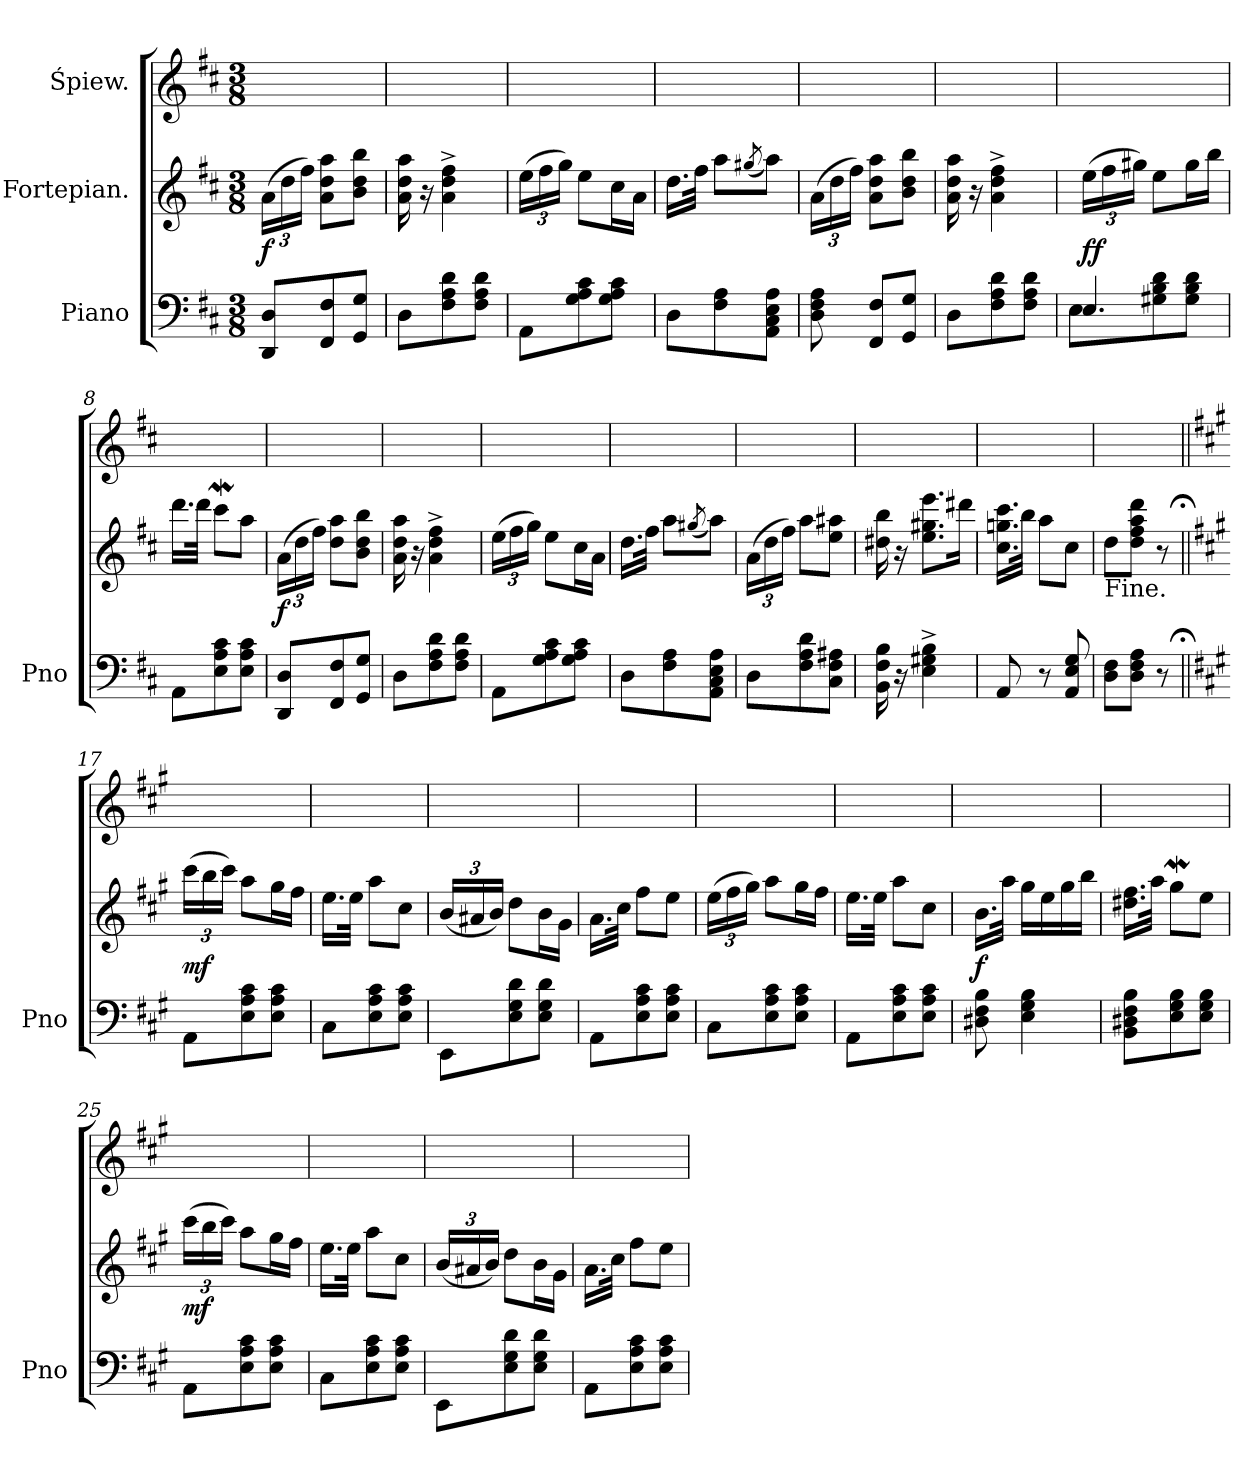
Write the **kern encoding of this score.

**kern	**kern	**dynam	**kern
*part3	*part2	*part2	*part1
*staff3	*staff2	*staff2	*staff1
*I"Piano	*I"Fortepian.	*	*I"Śpiew.
*I'Pno	*	*	*
*clefF4	*clefG2	*	*clefG2
*k[f#c#]	*k[f#c#]	*	*k[f#c#]
*D:	*D:	*	*D:
*M3/8	*M3/8	*	*M3/8
=1	=1	=1	=1
!	!	!LO:DY:b	!
8DD/ 8D/L	(24a\LL	f	4.ryy
.	24dd\	.	.
.	24ff#\JJ)	.	.
8FF#/ 8F#/	8a\ 8dd\ 8aa\L	.	.
8GG/ 8G/J	8b\ 8dd\ 8bb\J	.	.
=2	=2	=2	=2
8D\L	16a\ 16dd\ 16aa\	.	4.ryy
.	16r	.	.
8F#\ 8A\ 8d\	4a^\ 4dd^\ 4ff#^\	.	.
8F#\ 8A\ 8d\J	.	.	.
=3	=3	=3	=3
8AA\L	(24ee\LL	.	4.ryy
.	24ff#\	.	.
.	24gg\JJ)	.	.
8G\ 8A\ 8c#\	8ee\L	.	.
8G\ 8A\ 8c#\J	16cc#\L	.	.
.	16a\JJ	.	.
=4	=4	=4	=4
8D\L	16.dd\LL	.	4.ryy
.	32ff#\JJk	.	.
8F#\ 8A\	8aa\L	.	.
.	(8qgg#X/	.	.
8AA\ 8C#\ 8E\ 8A\J	8aa\J)	.	.
=5	=5	=5	=5
8D\ 8F#\ 8A\	(24a\LL	.	4.ryy
.	24dd\	.	.
.	24ff#\JJ)	.	.
8FF#/ 8F#/L	8a\ 8dd\ 8aa\L	.	.
8GG/ 8G/J	8b\ 8dd\ 8bb\J	.	.
=6	=6	=6	=6
8D\L	16a\ 16dd\ 16aa\	.	4.ryy
.	16r	.	.
8F#\ 8A\ 8d\	4a^\ 4dd^\ 4ff#^\	.	.
8F#\ 8A\ 8d\J	.	.	.
=7	=7	=7	=7
*^	*	*	*
!	!	!	!LO:DY:b	!
4.E/	8E\L	(24ee\LL	ff	4.ryy
.	.	24ff#\	.	.
.	.	24gg#X\JJ)	.	.
.	8G#X\ 8B\ 8d\	8ee\L	.	.
.	8G#\ 8B\ 8d\J	16gg#\L	.	.
.	.	16bb\JJ	.	.
*v	*v	*	*	*
=8	=8	=8	=8
8AA\L	16.ddd\LL	.	4.ryy
.	32ddd\JJk	.	.
8E\ 8A\ 8c#\	8ccc#W\L	.	.
8E\ 8A\ 8c#\J	8aa\J	.	.
=9	=9	=9	=9
!	!	!LO:DY:b	!
8DD/ 8D/L	(24a\LL	f	4.ryy
.	24dd\	.	.
.	24ff#\JJ)	.	.
8FF#/ 8F#/	8dd\ 8aa\L	.	.
8GG/ 8G/J	8b\ 8dd\ 8bb\J	.	.
=10	=10	=10	=10
8D\L	16a\ 16dd\ 16aa\	.	4.ryy
.	16r	.	.
8F#\ 8A\ 8d\	4a^\ 4dd^\ 4ff#^\	.	.
8F#\ 8A\ 8d\J	.	.	.
=11	=11	=11	=11
8AA\L	(24ee\LL	.	4.ryy
.	24ff#\	.	.
.	24gg\JJ)	.	.
8G\ 8A\ 8c#\	8ee\L	.	.
8G\ 8A\ 8c#\J	16cc#\L	.	.
.	16a\JJ	.	.
=12	=12	=12	=12
8D\L	16.dd\LL	.	4.ryy
.	32ff#\JJk	.	.
8F#\ 8A\	8aa\L	.	.
.	(8qgg#X/	.	.
8AA\ 8C#\ 8E\ 8A\J	8aa\J)	.	.
=13	=13	=13	=13
8D\L	(24a\LL	.	4.ryy
.	24dd\	.	.
.	24ff#\JJ)	.	.
8F#\ 8A\ 8d\	8aa\L	.	.
8C#\ 8F#\ 8A#X\J	8ee\ 8aa#X\J	.	.
=14	=14	=14	=14
16BB\ 16F#\ 16B\	16dd#X\ 16bb\	.	4.ryy
16r	16r	.	.
4E^\ 4G#X^\ 4B^\	8.ee\ 8.gg#X\ 8.eee\L	.	.
.	16ddd#X\Jk	.	.
=15	=15	=15	=15
8AA/	16.cc#\ 16.ggn\ 16.ccc#\LL	.	4.ryy
.	32bb\JJk	.	.
8r	8aa\L	.	.
8AA/ 8E/ 8G/	8cc#\J	.	.
=16	=16	=16	=16
!	!LO:TX:b:t=Fine.	!	!
8D\ 8F#\L	8dd\L	.	4.ryy
8D\ 8F#\ 8A\J	8dd\ 8ff#\ 8aa\ 8ddd\J	.	.
8r	8r	.	.
=17||;	=17||;	=17||	=17||
*k[f#c#g#]	*k[f#c#g#]	*	*k[f#c#g#]
!	!	!LO:DY:b	!
8AA\L	(24ccc#\LL	mf	4.ryy
.	24bb\	.	.
.	24ccc#\JJ)	.	.
8E\ 8A\ 8c#\	8aa\L	.	.
8E\ 8A\ 8c#\J	16gg#\L	.	.
.	16ff#\JJ	.	.
=18	=18	=18	=18
8C#\L	16.ee\LL	.	4.ryy
.	32ee\JJk	.	.
8E\ 8A\ 8c#\	8aa\L	.	.
8E\ 8A\ 8c#\J	8cc#\J	.	.
=19	=19	=19	=19
8EE\L	(24b/LL	.	4.ryy
.	24a#X/	.	.
.	24b/JJ)	.	.
8E\ 8G#\ 8d\	8dd\L	.	.
8E\ 8G#\ 8d\J	16b\L	.	.
.	16g#\JJ	.	.
=20	=20	=20	=20
8AA\L	16.a\LL	.	4.ryy
.	32cc#\JJk	.	.
8E\ 8A\ 8c#\	8ff#\L	.	.
8E\ 8A\ 8c#\J	8ee\J	.	.
=21	=21	=21	=21
8C#\L	(24ee\LL	.	4.ryy
.	24ff#\	.	.
.	24gg#\JJ)	.	.
8E\ 8A\ 8c#\	8aa\L	.	.
8E\ 8A\ 8c#\J	16gg#\L	.	.
.	16ff#\JJ	.	.
=22	=22	=22	=22
8AA\L	16.ee\LL	.	4.ryy
.	32ee\JJk	.	.
8E\ 8A\ 8c#\	8aa\L	.	.
8E\ 8A\ 8c#\J	8cc#\J	.	.
=23	=23	=23	=23
!	!	!LO:DY:b	!
8D#X\ 8F#\ 8B\	16.b\LL	f	4.ryy
.	32aa\JJk	.	.
4E\ 4G#\ 4B\	16gg#\LL	.	.
.	16ee\	.	.
.	16gg#\	.	.
.	16bb\JJ	.	.
=24	=24	=24	=24
8BB\ 8D#X\ 8F#\ 8B\L	16.dd#X\ 16.ff#\LL	.	4.ryy
.	32aa\JJk	.	.
8E\ 8G#\ 8B\	8gg#W\L	.	.
8E\ 8G#\ 8B\J	8ee\J	.	.
=25	=25	=25	=25
!	!	!LO:DY:b	!
8AA\L	(24ccc#\LL	mf	4.ryy
.	24bb\	.	.
.	24ccc#\JJ)	.	.
8E\ 8A\ 8c#\	8aa\L	.	.
8E\ 8A\ 8c#\J	16gg#\L	.	.
.	16ff#\JJ	.	.
=26	=26	=26	=26
8C#\L	16.ee\LL	.	4.ryy
.	32ee\JJk	.	.
8E\ 8A\ 8c#\	8aa\L	.	.
8E\ 8A\ 8c#\J	8cc#\J	.	.
=27	=27	=27	=27
8EE\L	(24b/LL	.	4.ryy
.	24a#X/	.	.
.	24b/JJ)	.	.
8E\ 8G#\ 8d\	8dd\L	.	.
8E\ 8G#\ 8d\J	16b\L	.	.
.	16g#\JJ	.	.
=28	=28	=28	=28
8AA\L	16.a\LL	.	4.ryy
.	32cc#\JJk	.	.
8E\ 8A\ 8c#\	8ff#\L	.	.
8E\ 8A\ 8c#\J	8ee\J	.	.
=	=	=	=
*-	*-	*-	*-
